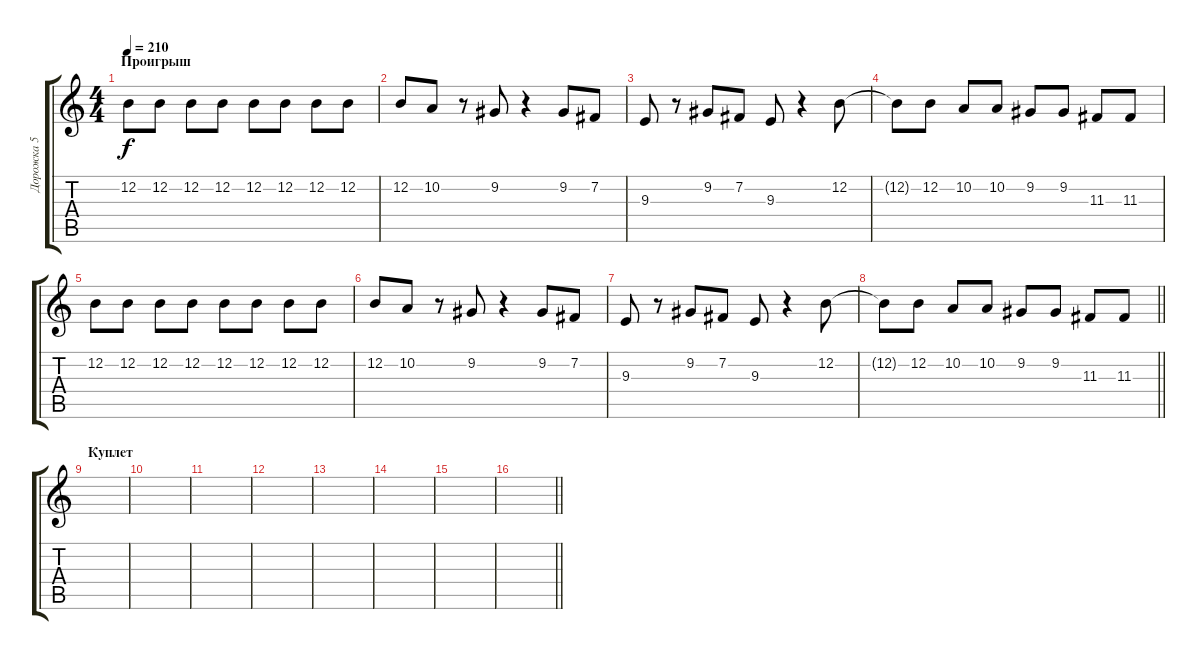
\track ("Дорожка 5" "Дорожка 5") {instrument altosax}
\staff {score tabs}
\tuning (E4 B3 G3 D3 A2 E2) {hide}
\ts (4 4)
\section ("" "Проигрыш")
\tempo 210
\clef g2
\ks c
12.2.8{dy f} 12.2.8 12.2.8 12.2.8 12.2.8 12.2.8 12.2.8 12.2.8 |
12.2.8 10.2.8 r.8 9.2.8 r.4 9.2.8 7.2.8 |
9.3.8 r.8 9.2.8 7.2.8 9.3.8 r.4 12.2.8 |
12.2{t}.8 12.2.8 10.2.8 10.2.8 9.2.8 9.2.8 11.3.8 11.3.8 |
12.2.8 12.2.8 12.2.8 12.2.8 12.2.8 12.2.8 12.2.8 12.2.8 |
12.2.8 10.2.8 r.8 9.2.8 r.4 9.2.8 7.2.8 |
9.3.8 r.8 9.2.8 7.2.8 9.3.8 r.4 12.2.8 |
\barLineRight lightlight
12.2{t}.8 12.2.8 10.2.8 10.2.8 9.2.8 9.2.8 11.3.8 11.3.8 |
\section ("" "Куплет")
|
|
|
|
|
|
|
\barLineRight lightlight
